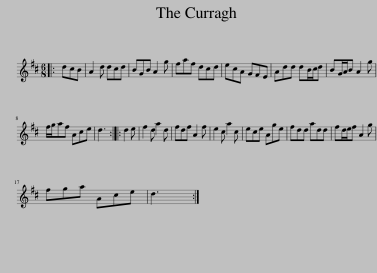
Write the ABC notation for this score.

X:1
L:1/8
M:6/8
I:linebreak $
K:D
V:1 treble
V:1
|: dcB | A2 d dcd | BGB A2 g | faf dcd | ecA GFE | %5
 Add dB/c/d | BG/A/B A2 g |$ f/g/af Ace | d3 :: d2 e | %10
 f2 d a2 d | fdf A2 f | e2 c a2 c | ece Age | fdd add | %15
 fd/e/f A2 g |$ fga Ace | d3 :| %18
